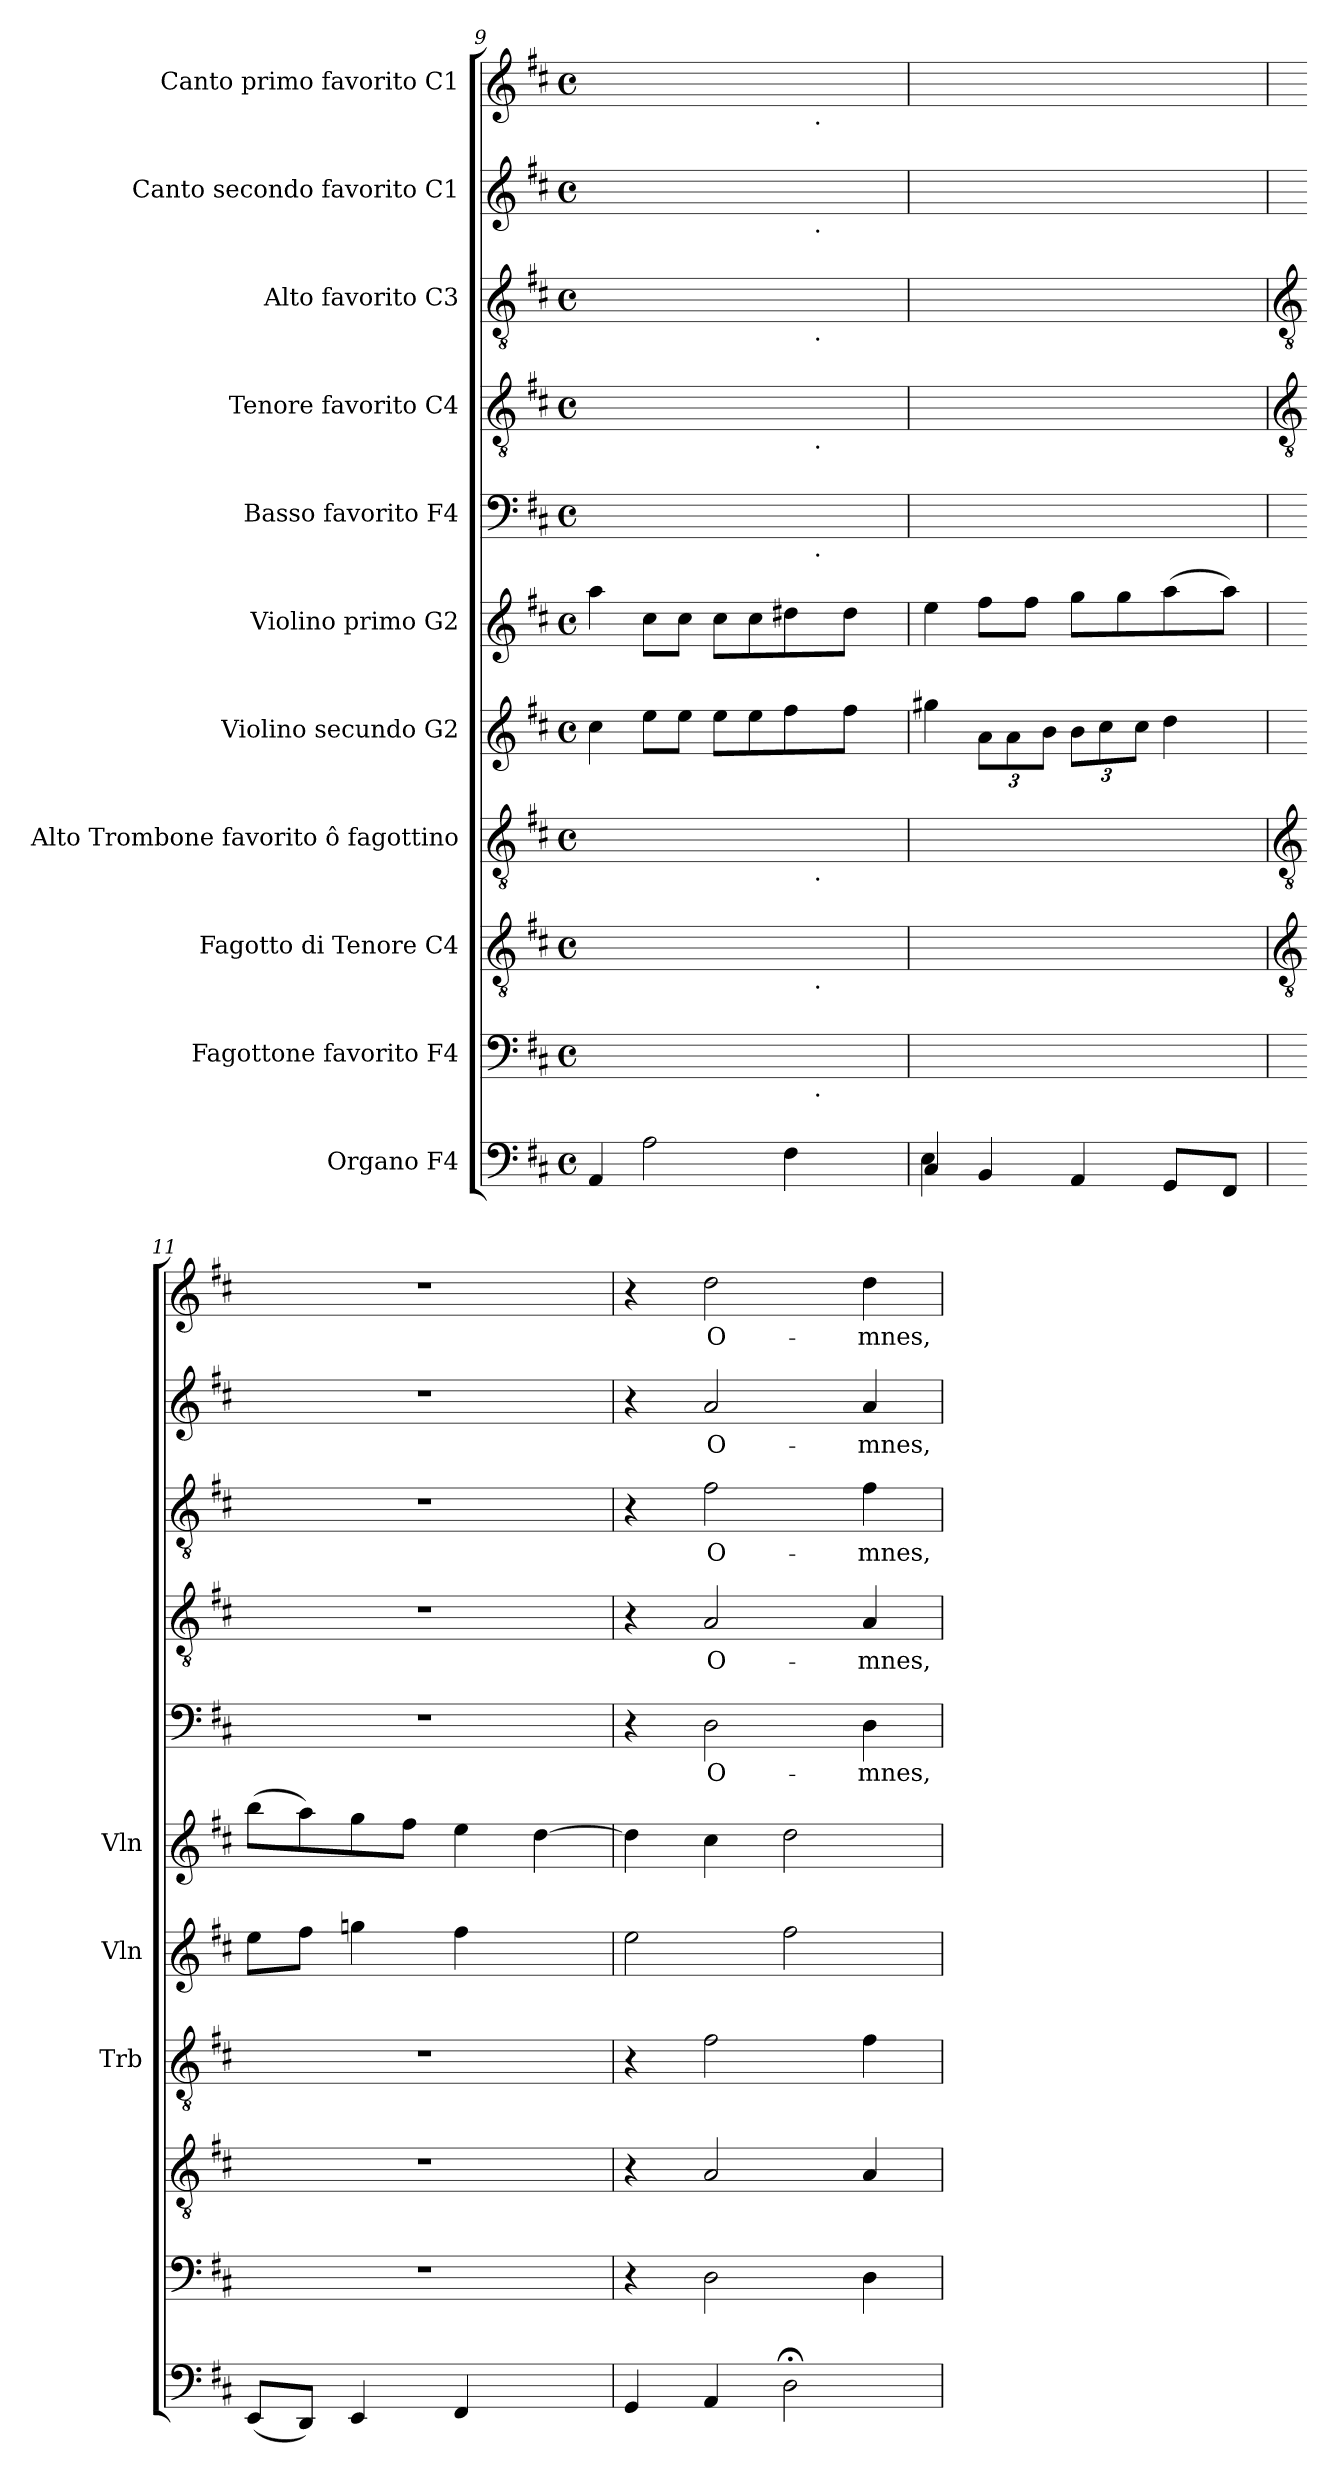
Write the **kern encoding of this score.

**kern	**kern	**kern	**kern	**kern	**kern	**kern	**text	**kern	**text	**kern	**text	**kern	**text	**kern	**text
*part11	*part10	*part9	*part8	*part7	*part6	*part5	*part5	*part4	*part4	*part3	*part3	*part2	*part2	*part1	*part1
*staff11	*staff10	*staff9	*staff8	*staff7	*staff6	*staff5	*staff5	*staff4	*staff4	*staff3	*staff3	*staff2	*staff2	*staff1	*staff1
*I"Organo  F4	*I"Fagottone favorito  F4	*I"Fagotto di Tenore  C4	*I"Alto Trombone favorito  ô fagottino	*I"Violino secundo  G2	*I"Violino primo  G2	*I"Basso favorito  F4	*	*I"Tenore favorito  C4	*	*I"Alto favorito  C3	*	*I"Canto secondo favorito  C1	*	*I"Canto primo favorito  C1	*
*	*	*	*I'Trb	*I'Vln	*I'Vln	*	*	*	*	*	*	*	*	*	*
*clefF4	*clefF4	*clefGv2	*clefGv2	*clefG2	*clefG2	*clefF4	*	*clefGv2	*	*clefGv2	*	*clefG2	*	*clefG2	*
*k[f#c#]	*k[f#c#]	*k[f#c#]	*k[f#c#]	*k[f#c#]	*k[f#c#]	*k[f#c#]	*	*k[f#c#]	*	*k[f#c#]	*	*k[f#c#]	*	*k[f#c#]	*
*D:	*D:	*D:	*D:	*D:	*D:	*D:	*	*D:	*	*D:	*	*D:	*	*D:	*
*M4/4	*M4/4	*M4/4	*M4/4	*M4/4	*M4/4	*M4/4	*	*M4/4	*	*M4/4	*	*M4/4	*	*M4/4	*
*met(c)	*met(c)	*met(c)	*met(c)	*met(c)	*met(c)	*met(c)	*	*met(c)	*	*met(c)	*	*met(c)	*	*met(c)	*
=9	=9	=9	=9	=9	=9	=9	=9	=9	=9	=9	=9	=9	=9	=9	=9
*^	*	*	*	*	*	*	*	*	*	*	*	*	*	*	*
4AA/	4ryy	4ryy	4ryy	4ryy	4cc#\	4aa\	4ryy	.	4ryy	.	4ryy	.	4ryy	.	4ryy	.
2A\	4ryy	4ryy	4ryy	4ryy	8ee\L	8cc#\L	4ryy	.	4ryy	.	4ryy	.	4ryy	.	4ryy	.
.	.	.	.	.	8ee\J	8cc#\J	.	.	.	.	.	.	.	.	.	.
.	4ryy	4ryy	4ryy	4ryy	8ee\L	8cc#\L	4ryy	.	4ryy	.	4ryy	.	4ryy	.	4ryy	.
.	.	.	.	.	8ee\	8cc#\	.	.	.	.	.	.	.	.	.	.
4F#\	4ryy	32ryy	32ryy	32ryy	8ff#\	8dd#X\	32ryy	.	32ryy	.	32ryy	.	32ryy	.	32ryy	.
.	.	32ryy	32ryy	32ryy	.	.	32ryy	.	32ryy	.	32ryy	.	32ryy	.	32ryy	.
!	!	!	!	!	!	!	!	!	!	!	!	!	!	!	!LO:TX:b:t=.	!
!	!	!	!	!	!	!	!	!	!	!	!	!	!LO:TX:b:t=.	!	!	!
!	!	!	!	!	!	!	!	!	!	!	!LO:TX:b:t=.	!	!	!	!	!
!	!	!	!	!	!	!	!	!	!LO:TX:b:t=.	!	!	!	!	!	!	!
!	!	!	!	!	!	!	!LO:TX:b:t=.	!	!	!	!	!	!	!	!	!
!	!	!	!	!LO:TX:b:t=.	!	!	!	!	!	!	!	!	!	!	!	!
!	!	!	!LO:TX:b:t=.	!	!	!	!	!	!	!	!	!	!	!	!	!
!	!	!LO:TX:b:t=.	!	!	!	!	!	!	!	!	!	!	!	!	!	!
.	.	32ryy	32ryy	32ryy	.	.	32ryy	.	32ryy	.	32ryy	.	32ryy	.	32ryy	.
.	.	4ryy	4ryy	4ryy	.	.	4ryy	.	4ryy	.	4ryy	.	4ryy	.	4ryy	.
.	.	.	.	.	8ff#\J	8dd#\J	.	.	.	.	.	.	.	.	.	.
16.ryy	16.ryy	.	.	.	16.ryy	16.ryy	.	.	.	.	.	.	.	.	.	.
=10	=10	=10	=10	=10	=10	=10	=10	=10	=10	=10	=10	=10	=10	=10	=10	=10
4C#/	4E\	4ryy	4ryy	4ryy	4gg#X\	4ee\	4ryy	.	4ryy	.	4ryy	.	4ryy	.	4ryy	.
4BB/	4ryy	4ryy	4ryy	4ryy	12a\L	8ff#\L	4ryy	.	4ryy	.	4ryy	.	4ryy	.	4ryy	.
.	.	.	.	.	12a\	.	.	.	.	.	.	.	.	.	.	.
.	.	.	.	.	.	8ff#\J	.	.	.	.	.	.	.	.	.	.
.	.	.	.	.	12b\J	.	.	.	.	.	.	.	.	.	.	.
4AA/	4ryy	4ryy	4ryy	4ryy	12b\L	8gg\L	4ryy	.	4ryy	.	4ryy	.	4ryy	.	4ryy	.
.	.	.	.	.	12cc#\	.	.	.	.	.	.	.	.	.	.	.
.	.	.	.	.	.	8gg\	.	.	.	.	.	.	.	.	.	.
.	.	.	.	.	12cc#\J	.	.	.	.	.	.	.	.	.	.	.
8GG/L	4ryy	32ryy	32ryy	32ryy	4dd\	(>8aa\	32ryy	.	32ryy	.	32ryy	.	32ryy	.	32ryy	.
.	.	32ryy	32ryy	32ryy	.	.	32ryy	.	32ryy	.	32ryy	.	32ryy	.	32ryy	.
.	.	32ryy	32ryy	32ryy	.	.	32ryy	.	32ryy	.	32ryy	.	32ryy	.	32ryy	.
.	.	32ryy	32ryy	32ryy	.	.	32ryy	.	32ryy	.	32ryy	.	32ryy	.	32ryy	.
8FF#/J	.	32ryy	32ryy	32ryy	.	8aa\J)	32ryy	.	32ryy	.	32ryy	.	32ryy	.	32ryy	.
.	.	16.ryy	16.ryy	16.ryy	.	.	16.ryy	.	16.ryy	.	16.ryy	.	16.ryy	.	16.ryy	.
!!LO:LB:g=z
=11	=11	=11	=11	=11	=11	=11	=11	=11	=11	=11	=11	=11	=11	=11	=11	=11
*	*	*	*clefGv2	*clefGv2	*	*	*	*	*clefGv2	*	*clefGv2	*	*	*	*	*
(>8EE/L	4ryy	1r	1r	1r	8ee\L	(>8bb\L	1r	.	1r	.	1r	.	1r	.	1r	.
8DD/J)	.	.	.	.	8ff#\J	8aa\)	.	.	.	.	.	.	.	.	.	.
4EE/	4ryy	.	.	.	4ggn\	8gg\	.	.	.	.	.	.	.	.	.	.
.	.	.	.	.	.	8ff#\J	.	.	.	.	.	.	.	.	.	.
4FF#/	4ryy	.	.	.	4ff#\	4ee\	.	.	.	.	.	.	.	.	.	.
4ryy	4ryy	.	.	.	4ryy	[4dd\	.	.	.	.	.	.	.	.	.	.
!!LO:LB:g=z
=12	=12	=12	=12	=12	=12	=12	=12	=12	=12	=12	=12	=12	=12	=12	=12	=12
4GG/	4ryy	4r	4r	4r	2ee\	4dd\]	4r	.	4r	.	4r	.	4r	.	4r	.
!	!	!	!	!	!	!	!	!LO:LY:b	!	!LO:LY:b	!	!LO:LY:b	!	!LO:LY:b	!	!LO:LY:b
4AA/	4ryy	2D\	2A/	2f#\	.	4cc#\	2D\	O-	2A/	O-	2f#\	O-	2a/	O-	2dd\	O-
2D;<\	4ryy	.	.	.	2ff#\	2dd\	.	.	.	.	.	.	.	.	.	.
!	!	!	!	!	!	!	!	!LO:LY:b	!	!LO:LY:b	!	!LO:LY:b	!	!LO:LY:b	!	!LO:LY:b
.	4ryy	4D\	4A/	4f#\	.	.	4D\	-mnes,	4A/	-mnes,	4f#\	-mnes,	4a/	-mnes,	4dd\	-mnes,
*v	*v	*	*	*	*	*	*	*	*	*	*	*	*	*	*	*
=	=	=	=	=	=	=	=	=	=	=	=	=	=	=	=
*-	*-	*-	*-	*-	*-	*-	*-	*-	*-	*-	*-	*-	*-	*-	*-
